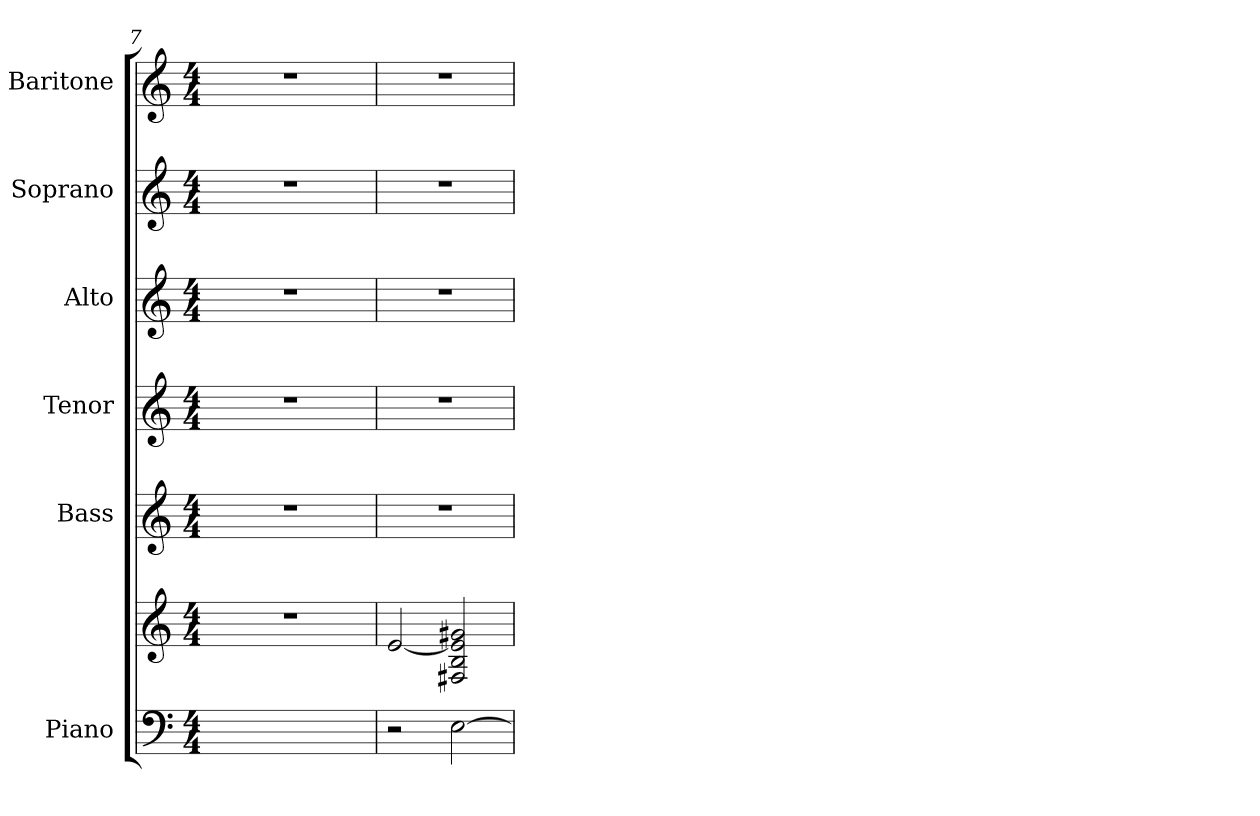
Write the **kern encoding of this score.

**kern	**kern	**kern	**kern	**kern	**kern	**kern
*part6	*part6	*part5	*part4	*part3	*part2	*part1
*staff7	*staff6	*staff5	*staff4	*staff3	*staff2	*staff1
*I"Piano	*	*I"Bass	*I"Tenor	*I"Alto	*I"Soprano	*I"Baritone
*	*	*I'B	*I'T	*I'A	*I'S	*
*clefF4	*clefG2	*clefG2	*clefG2	*clefG2	*clefG2	*clefG2
*k[]	*k[]	*k[]	*k[]	*k[]	*k[]	*k[]
*M4/4	*M4/4	*M4/4	*M4/4	*M4/4	*M4/4	*M4/4
=7	=7	=7	=7	=7	=7	=7
4ryy	1r	1r	1r	1r	1r	1r
4ryy	.	.	.	.	.	.
4ryy	.	.	.	.	.	.
4ryy	.	.	.	.	.	.
=8	=8	=8	=8	=8	=8	=8
2r	[2e/	1r	1r	1r	1r	1r
[2E\	2F#X/ 2B/ 2e/] 2g#X/	.	.	.	.	.
=	=	=	=	=	=	=
*-	*-	*-	*-	*-	*-	*-
